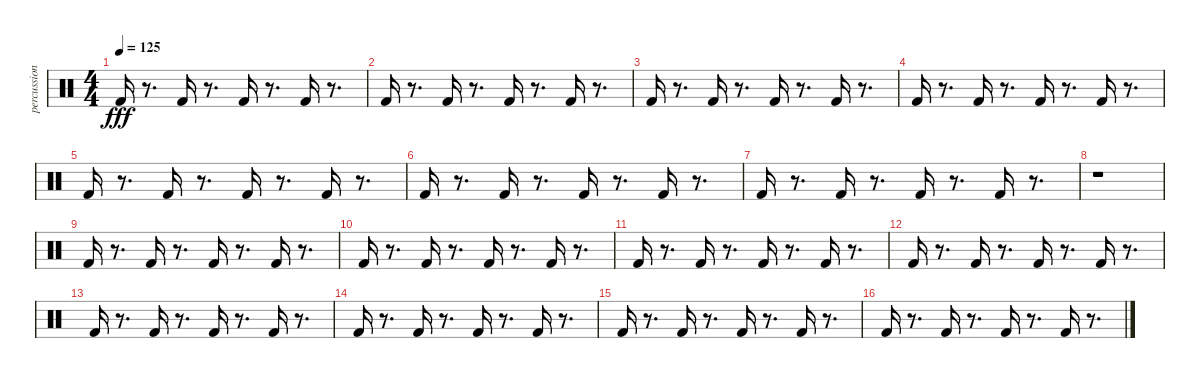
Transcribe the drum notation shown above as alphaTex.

\track ("percussion" "percussion") {instrument percussion}
\staff {score}
\articulation defaults
\ts (4 4)
\tempo 125
\clef neutral
\ks c "Kick (hit) 2".16{dy fff}
r.8{d} "Kick (hit) 2".16 r.8{d} "Kick (hit) 2".16 r.8{d} "Kick (hit) 2".16 r.8{d} |
"Kick (hit) 2".16 r.8{d} "Kick (hit) 2".16 r.8{d} "Kick (hit) 2".16 r.8{d} "Kick (hit) 2".16 r.8{d} |
"Kick (hit) 2".16 r.8{d} "Kick (hit) 2".16 r.8{d} "Kick (hit) 2".16 r.8{d} "Kick (hit) 2".16 r.8{d} |
"Kick (hit) 2".16 r.8{d} "Kick (hit) 2".16 r.8{d} "Kick (hit) 2".16 r.8{d} "Kick (hit) 2".16 r.8{d} |
"Kick (hit) 2".16 r.8{d} "Kick (hit) 2".16 r.8{d} "Kick (hit) 2".16 r.8{d} "Kick (hit) 2".16 r.8{d} |
"Kick (hit) 2".16 r.8{d} "Kick (hit) 2".16 r.8{d} "Kick (hit) 2".16 r.8{d} "Kick (hit) 2".16 r.8{d} |
"Kick (hit) 2".16 r.8{d} "Kick (hit) 2".16 r.8{d} "Kick (hit) 2".16 r.8{d} "Kick (hit) 2".16 r.8{d} |
r.1 |
"Kick (hit) 2".16 r.8{d} "Kick (hit) 2".16 r.8{d} "Kick (hit) 2".16 r.8{d} "Kick (hit) 2".16 r.8{d} |
"Kick (hit) 2".16 r.8{d} "Kick (hit) 2".16 r.8{d} "Kick (hit) 2".16 r.8{d} "Kick (hit) 2".16 r.8{d} |
"Kick (hit) 2".16 r.8{d} "Kick (hit) 2".16 r.8{d} "Kick (hit) 2".16 r.8{d} "Kick (hit) 2".16 r.8{d} |
"Kick (hit) 2".16 r.8{d} "Kick (hit) 2".16 r.8{d} "Kick (hit) 2".16 r.8{d} "Kick (hit) 2".16 r.8{d} |
"Kick (hit) 2".16 r.8{d} "Kick (hit) 2".16 r.8{d} "Kick (hit) 2".16 r.8{d} "Kick (hit) 2".16 r.8{d} |
"Kick (hit) 2".16 r.8{d} "Kick (hit) 2".16 r.8{d} "Kick (hit) 2".16 r.8{d} "Kick (hit) 2".16 r.8{d} |
"Kick (hit) 2".16 r.8{d} "Kick (hit) 2".16 r.8{d} "Kick (hit) 2".16 r.8{d} "Kick (hit) 2".16 r.8{d} |
"Kick (hit) 2".16 r.8{d} "Kick (hit) 2".16 r.8{d} "Kick (hit) 2".16 r.8{d} "Kick (hit) 2".16 r.8{d}
